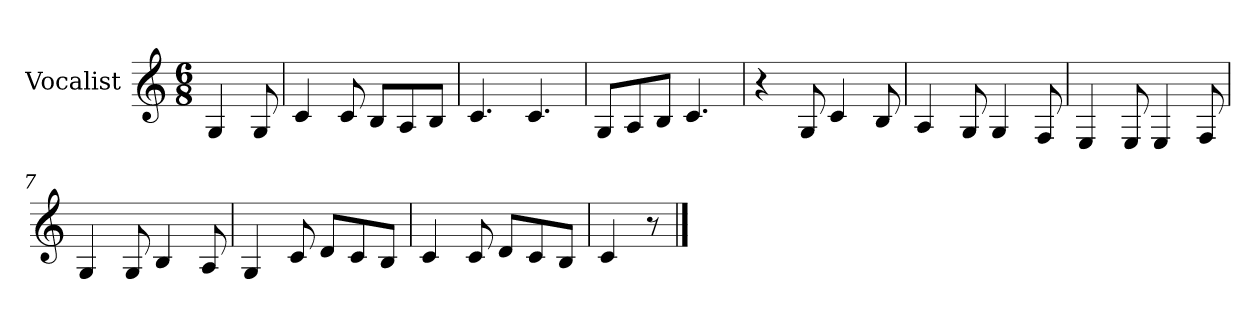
**kern
*part1
*staff1
*I"Vocalist
*k[]
*C:
*M6/8
=
4G
8G
=1
4c
8c
8BL
8A
8BJ
=2
4.c
4.c
=3
8GL
8A
8BJ
4.c
=4
4r
8G
4c
8B
=5
4A
8G
4G
8F
=6
4E
8E
4E
8F
=7
4G
8G
4B
8A
=8
4G
8c
8dL
8c
8BJ
=9
4c
8c
8dL
8c
8BJ
=10
4c
8r
==
*-
